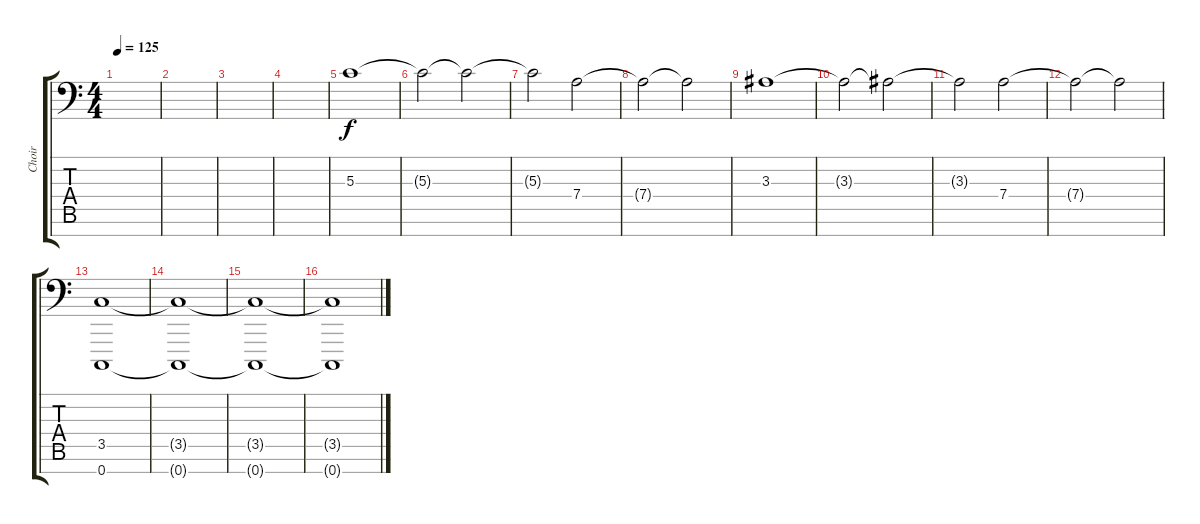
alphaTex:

\track ("Choir" "Choir") {instrument choiraahs}
\staff {score tabs}
\tuning (E4 B3 G3 D3 A2 E2 C-1) {hide}
\ts (4 4)
\tempo 125
\clef f4
\ks c
|
|
|
|
5.3.1 |
5.3{t}.2 5.3{t}.2 |
5.3{t}.2 7.4.2 |
7.4{t}.2 7.4{t}.2 |
3.3.1 |
3.3{t}.2 3.3{t}.2 |
3.3{t}.2 7.4.2 |
7.4{t}.2 7.4{t}.2 |
(3.5 0.7).1 |
(3.5{t} 0.7{t}).1 |
(3.5{t} 0.7{t}).1 |
(3.5{t} 0.7{t}).1
